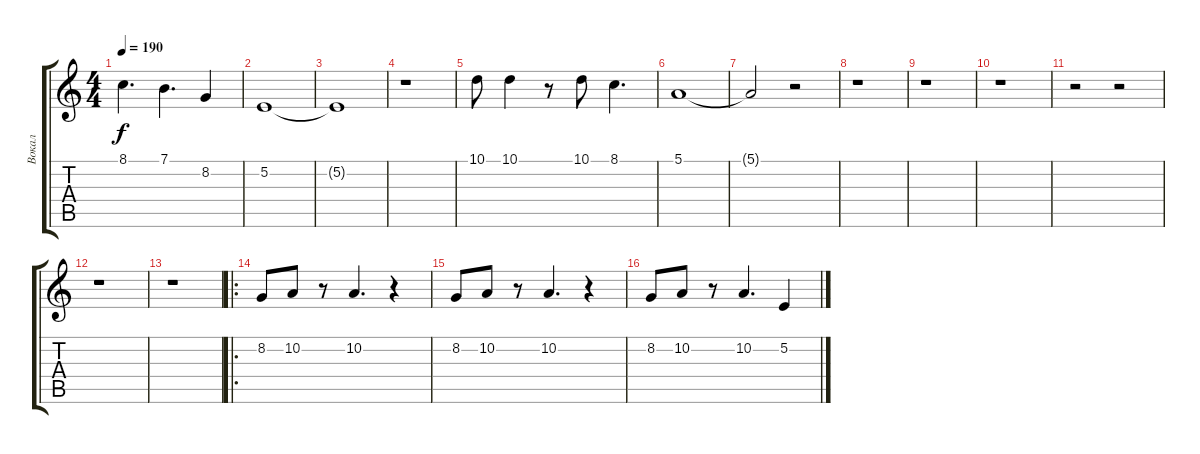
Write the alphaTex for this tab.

\track ("Вокал" "Вокал") {instrument oboe}
\staff {score tabs}
\tuning (E4 B3 G3 D3 A2 E2) {hide}
\ts (4 4)
\tempo 190
\clef g2
\ks c
8.1.4{d dy f} 7.1.4{d} 8.2.4 |
5.2.1 |
5.2{t}.1 |
r.1 |
10.1.8 10.1.4 r.8 10.1.8 8.1.4{d} |
5.1.1 |
5.1{t}.2 r.2 |
r.1 |
r.1 |
r.1 |
r.2 r.2 |
r.1 |
r.1 |
\ro
8.2.8 10.2.8 r.8 10.2.4{d} r.4 |
8.2.8 10.2.8 r.8 10.2.4{d} r.4 |
8.2.8 10.2.8 r.8 10.2.4{d} 5.2.4
